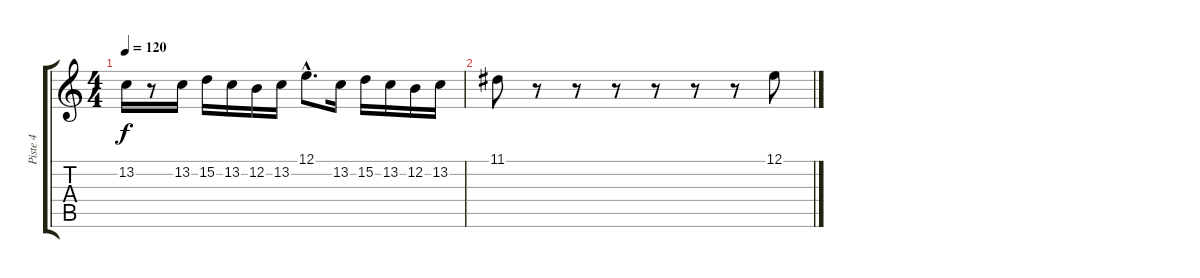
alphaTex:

\track ("Piste 4" "Piste 4") {instrument trumpet}
\staff {score tabs}
\tuning (E4 B3 G3 D3 A2 E2) {hide}
\ts (4 4)
\tempo 120
\clef g2
\ks c
13.2.16{dy f} r.8 13.2.16 15.2.16 13.2.16 12.2.16 13.2.16 12.1{hac}.8{d} 13.2.16 15.2.16 13.2.16 12.2.16 13.2.16 |
11.1.8 r.8 r.8 r.8 r.8 r.8 r.8 12.1.8
